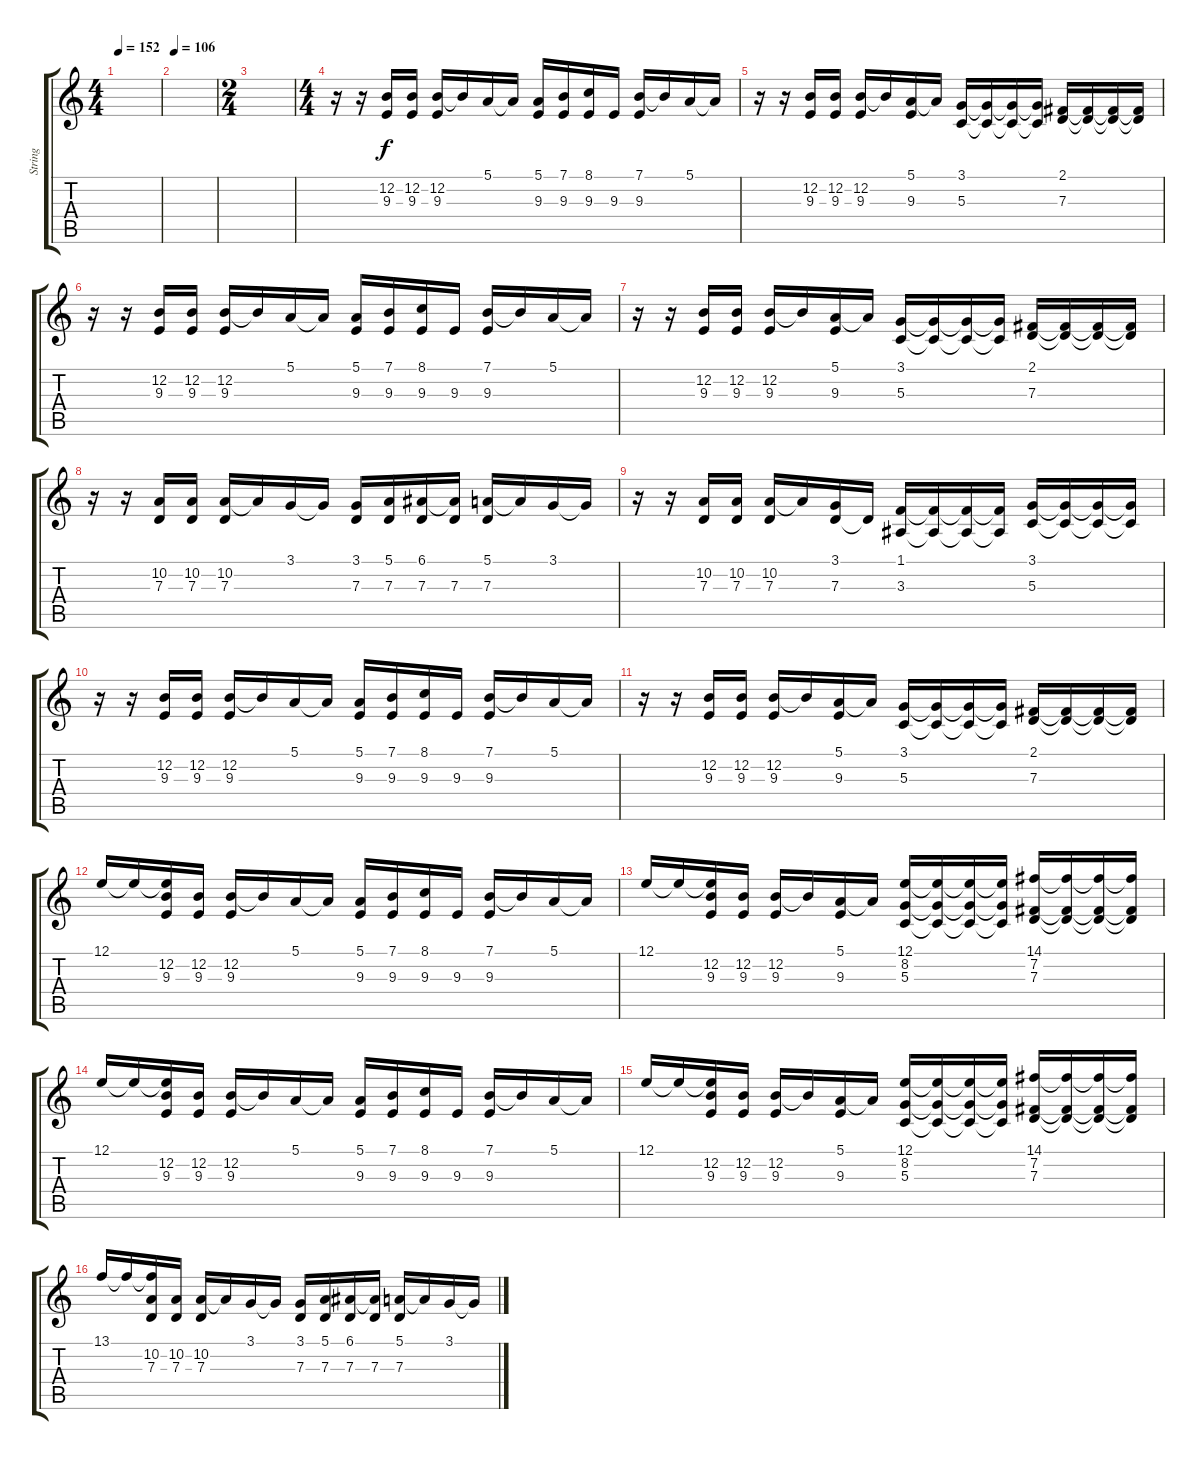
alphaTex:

\track ("String" "String") {instrument stringensemble1}
\staff {score tabs}
\tuning (E4 B3 G3 D3 A2 E2) {hide}
\ts (4 4)
\tempo 152
\clef g2
\ks c
|
\tempo 106
|
\ts (2 4)
|
\ts (4 4)
r.16{volume 13 instrument stringensemble1} r.16 (12.2 9.3).16 (12.2 9.3).16 (12.2 9.3).16 12.2{t}.16 5.1.16 5.1{t}.16 (5.1 9.3).16 (7.1 9.3).16 (8.1 9.3).16 9.3.16 (7.1 9.3).16 7.1{t}.16 5.1.16 5.1{t}.16 |
r.16 r.16 (12.2 9.3).16 (12.2 9.3).16 (12.2 9.3).16 12.2{t}.16 (5.1 9.3).16 5.1{t}.16 (3.1 5.3).16 (3.1{t} 5.3{t}).16 (3.1{t} 5.3{t}).16 (3.1{t} 5.3{t}).16 (2.1 7.3).16 (2.1{t} 7.3{t}).16 (2.1{t} 7.3{t}).16 (2.1{t} 7.3{t}).16 |
r.16 r.16 (12.2 9.3).16 (12.2 9.3).16 (12.2 9.3).16 12.2{t}.16 5.1.16 5.1{t}.16 (5.1 9.3).16 (7.1 9.3).16 (8.1 9.3).16 9.3.16 (7.1 9.3).16 7.1{t}.16 5.1.16 5.1{t}.16 |
r.16 r.16 (12.2 9.3).16 (12.2 9.3).16 (12.2 9.3).16 12.2{t}.16 (5.1 9.3).16 5.1{t}.16 (3.1 5.3).16 (3.1{t} 5.3{t}).16 (3.1{t} 5.3{t}).16 (3.1{t} 5.3{t}).16 (2.1 7.3).16 (2.1{t} 7.3{t}).16 (2.1{t} 7.3{t}).16 (2.1{t} 7.3{t}).16 |
r.16 r.16 (10.2 7.3).16 (10.2 7.3).16 (10.2 7.3).16 10.2{t}.16 3.1.16 3.1{t}.16 (3.1 7.3).16 (5.1 7.3).16 (6.1 7.3).16 (6.1{t} 7.3).16 (5.1 7.3).16 5.1{t}.16 3.1.16 3.1{t}.16 |
r.16 r.16 (10.2 7.3).16 (10.2 7.3).16 (10.2 7.3).16 10.2{t}.16 (3.1 7.3).16 7.3{t}.16 (1.1 3.3).16 (1.1{t} 3.3{t}).16 (1.1{t} 3.3{t}).16 (1.1{t} 3.3{t}).16 (3.1 5.3).16 (3.1{t} 5.3{t}).16 (3.1{t} 5.3{t}).16 (3.1{t} 5.3{t}).16 |
r.16 r.16 (12.2 9.3).16 (12.2 9.3).16 (12.2 9.3).16 12.2{t}.16 5.1.16 5.1{t}.16 (5.1 9.3).16 (7.1 9.3).16 (8.1 9.3).16 9.3.16 (7.1 9.3).16 7.1{t}.16 5.1.16 5.1{t}.16 |
r.16 r.16 (12.2 9.3).16 (12.2 9.3).16 (12.2 9.3).16 12.2{t}.16 (5.1 9.3).16 5.1{t}.16 (3.1 5.3).16 (3.1{t} 5.3{t}).16 (3.1{t} 5.3{t}).16 (3.1{t} 5.3{t}).16 (2.1 7.3).16 (2.1{t} 7.3{t}).16 (2.1{t} 7.3{t}).16 (2.1{t} 7.3{t}).16 |
12.1.16 12.1{t}.16 (12.1{t} 12.2 9.3).16 (12.2 9.3).16 (12.2 9.3).16 12.2{t}.16 5.1.16 5.1{t}.16 (5.1 9.3).16 (7.1 9.3).16 (8.1 9.3).16 9.3.16 (7.1 9.3).16 7.1{t}.16 5.1.16 5.1{t}.16 |
12.1.16 12.1{t}.16 (12.1{t} 12.2 9.3).16 (12.2 9.3).16 (12.2 9.3).16 12.2{t}.16 (5.1 9.3).16 5.1{t}.16 (12.1 8.2 5.3).16 (12.1{t} 8.2{t} 5.3{t}).16 (12.1{t} 8.2{t} 5.3{t}).16 (12.1{t} 8.2{t} 5.3{t}).16 (14.1 7.2 7.3).16 (14.1{t} 7.2{t} 7.3{t}).16 (14.1{t} 7.2{t} 7.3{t}).16 (14.1{t} 7.2{t} 7.3{t}).16 |
12.1.16 12.1{t}.16 (12.1{t} 12.2 9.3).16 (12.2 9.3).16 (12.2 9.3).16 12.2{t}.16 5.1.16 5.1{t}.16 (5.1 9.3).16 (7.1 9.3).16 (8.1 9.3).16 9.3.16 (7.1 9.3).16 7.1{t}.16 5.1.16 5.1{t}.16 |
12.1.16 12.1{t}.16 (12.1{t} 12.2 9.3).16 (12.2 9.3).16 (12.2 9.3).16 12.2{t}.16 (5.1 9.3).16 5.1{t}.16 (12.1 8.2 5.3).16 (12.1{t} 8.2{t} 5.3{t}).16 (12.1{t} 8.2{t} 5.3{t}).16 (12.1{t} 8.2{t} 5.3{t}).16 (14.1 7.2 7.3).16 (14.1{t} 7.2{t} 7.3{t}).16 (14.1{t} 7.2{t} 7.3{t}).16 (14.1{t} 7.2{t} 7.3{t}).16 |
13.1.16 13.1{t}.16 (13.1{t} 10.2 7.3).16 (10.2 7.3).16 (10.2 7.3).16 10.2{t}.16 3.1.16 3.1{t}.16 (3.1 7.3).16 (5.1 7.3).16 (6.1 7.3).16 (6.1{t} 7.3).16 (5.1 7.3).16 5.1{t}.16 3.1.16 3.1{t}.16
